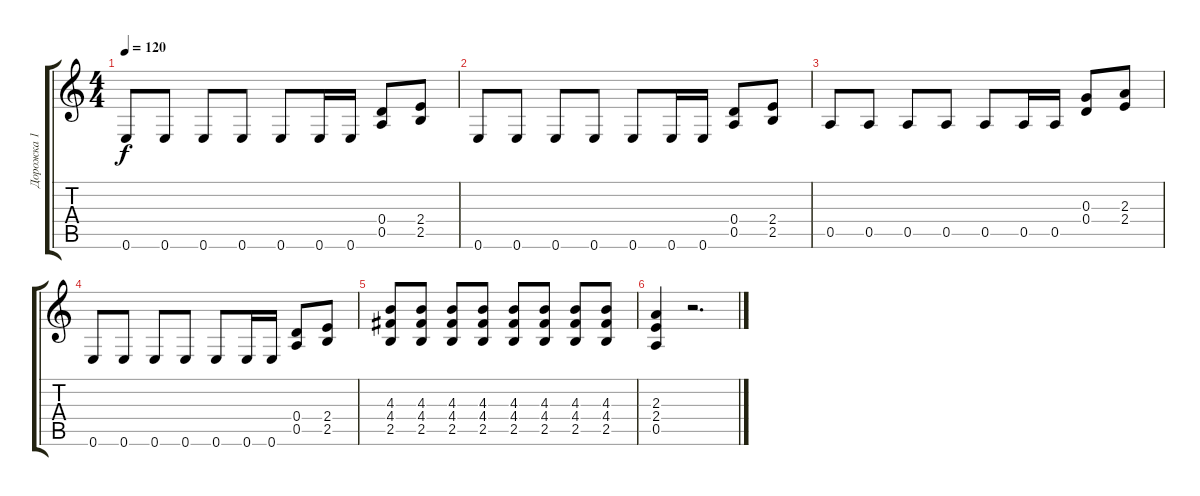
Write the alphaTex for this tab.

\track ("Дорожка 1" "Дорожка 1") {instrument distortionguitar}
\staff {score tabs}
\tuning (E4 B3 G3 D3 A2 E2) {hide}
\ts (4 4)
\tempo 120
\clef g2
\ks c
0.6.8{dy f} 0.6.8 0.6.8 0.6.8 0.6.8 0.6.16 0.6.16 (0.4 0.5).8 (2.4 2.5).8 |
0.6.8 0.6.8 0.6.8 0.6.8 0.6.8 0.6.16 0.6.16 (0.4 0.5).8 (2.4 2.5).8 |
0.5.8 0.5.8 0.5.8 0.5.8 0.5.8 0.5.16 0.5.16 (0.3 0.4).8 (2.3 2.4).8 |
0.6.8 0.6.8 0.6.8 0.6.8 0.6.8 0.6.16 0.6.16 (0.4 0.5).8 (2.4 2.5).8 |
(4.3 4.4 2.5).8 (4.3 4.4 2.5).8 (4.3 4.4 2.5).8 (4.3 4.4 2.5).8 (4.3 4.4 2.5).8 (4.3 4.4 2.5).8 (4.3 4.4 2.5).8 (4.3 4.4 2.5).8 |
(2.3 2.4 0.5).4 r.2{d}
